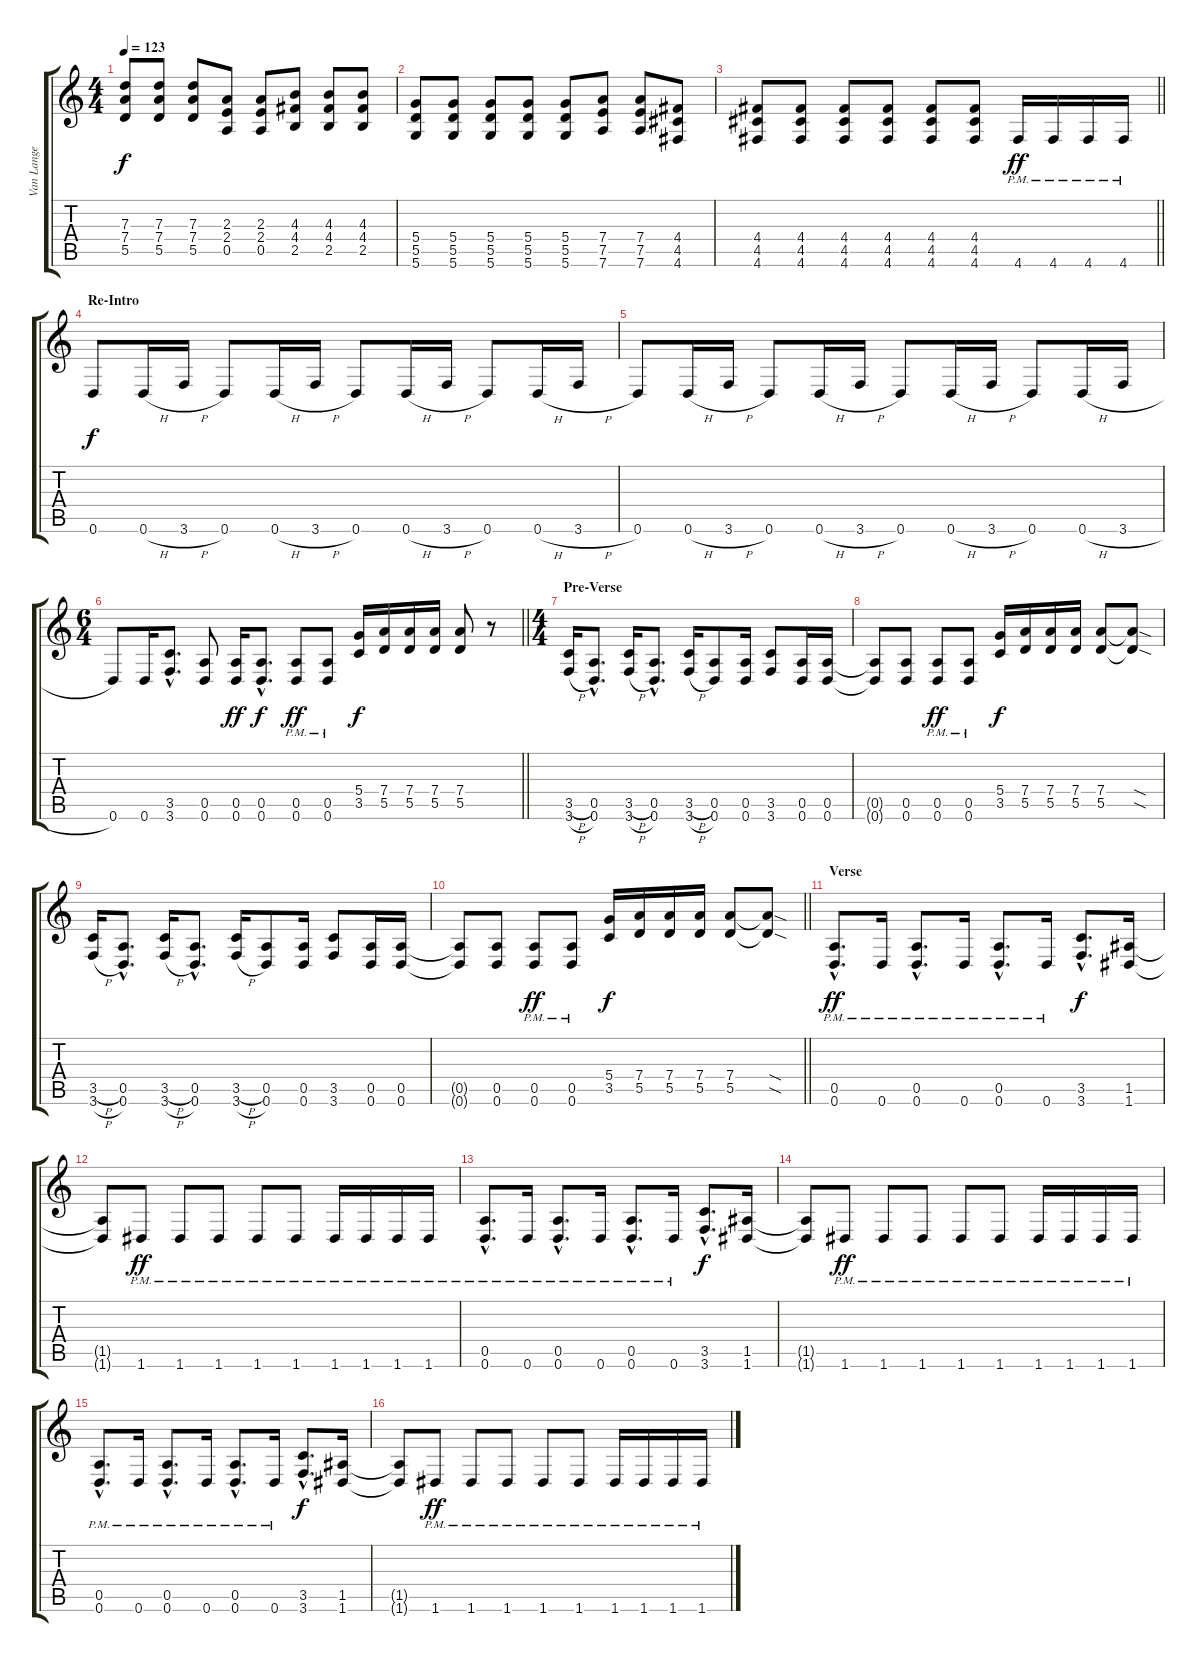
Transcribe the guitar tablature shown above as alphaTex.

\track ("Van Lange" "Van Lange") {instrument distortionguitar}
\staff {score tabs}
\tuning (E4 B3 G3 D3 A2 D2) {hide}
\ts (4 4)
\tempo 123
\clef g2
\ks c
(7.3 7.4 5.5).8{dy f} (7.3 7.4 5.5).8 (7.3 7.4 5.5).8 (2.3 2.4 0.5).8 (2.3 2.4 0.5).8 (4.3 4.4 2.5).8 (4.3 4.4 2.5).8 (4.3 4.4 2.5).8 |
(5.4 5.5 5.6).8 (5.4 5.5 5.6).8 (5.4 5.5 5.6).8 (5.4 5.5 5.6).8 (5.4 5.5 5.6).8 (7.4 7.5 7.6).8 (7.4 7.5 7.6).8 (4.4 4.5 4.6).8 |
\barLineRight lightlight
(4.4 4.5 4.6).8 (4.4 4.5 4.6).8 (4.4 4.5 4.6).8 (4.4 4.5 4.6).8 (4.4 4.5 4.6).8 (4.4 4.5 4.6).8 4.6{pm}.16{dy ff} 4.6{pm}.16 4.6{pm}.16 4.6{pm}.16 |
\section ("" "Re-Intro")
0.6.8{dy f} 0.6{h}.16 3.6{h}.16 0.6.8 0.6{h}.16 3.6{h}.16 0.6.8 0.6{h}.16 3.6{h}.16 0.6.8 0.6{h}.16 3.6{h}.16 |
0.6.8 0.6{h}.16 3.6{h}.16 0.6.8 0.6{h}.16 3.6{h}.16 0.6.8 0.6{h}.16 3.6{h}.16 0.6.8 0.6{h}.16 3.6{h}.16 |
\ts (6 4)
\barLineRight lightlight
0.6.8 0.6.16 (3.5{hac} 3.6{hac}).8{d} (0.5 0.6).8 (0.5 0.6).16{dy ff} (0.5{hac} 0.6{hac}).8{d dy f} (0.5{pm} 0.6{pm}).8{dy ff} (0.5{pm} 0.6{pm}).8 (5.4 3.5).16{dy f} (7.4 5.5).16 (7.4 5.5).16 (7.4 5.5).16 (7.4 5.5).8 r.8 |
\ts (4 4)
\section ("" "Pre-Verse")
(3.5{h} 3.6{h}).16 (0.5{hac} 0.6{hac}).8{d} (3.5{h} 3.6{h}).16 (0.5{hac} 0.6{hac}).8{d} (3.5{h} 3.6{h}).16 (0.5 0.6).8 (0.5 0.6).16 (3.5 3.6).8 (0.5 0.6).16 (0.5 0.6).16 |
(0.5{t} 0.6{t}).8 (0.5 0.6).8 (0.5{pm} 0.6{pm}).8{dy ff} (0.5{pm} 0.6{pm}).8 (5.4 3.5).16{dy f} (7.4 5.5).16 (7.4 5.5).16 (7.4 5.5).16 (7.4 5.5).8 (7.4{sod t} 5.5{sod t}).8 |
(3.5{h} 3.6{h}).16 (0.5{hac} 0.6{hac}).8{d} (3.5{h} 3.6{h}).16 (0.5{hac} 0.6{hac}).8{d} (3.5{h} 3.6{h}).16 (0.5 0.6).8 (0.5 0.6).16 (3.5 3.6).8 (0.5 0.6).16 (0.5 0.6).16 |
\barLineRight lightlight
(0.5{t} 0.6{t}).8 (0.5 0.6).8 (0.5{pm} 0.6{pm}).8{dy ff} (0.5{pm} 0.6{pm}).8 (5.4 3.5).16{dy f} (7.4 5.5).16 (7.4 5.5).16 (7.4 5.5).16 (7.4 5.5).8 (7.4{sod t} 5.5{sod t}).8 |
\section ("" "Verse")
(0.5{hac pm} 0.6{hac pm}).8{d dy ff} 0.6{pm}.16 (0.5{hac pm} 0.6{hac pm}).8{d} 0.6{pm}.16 (0.5{hac pm} 0.6{hac pm}).8{d} 0.6{pm}.16 (3.5{hac} 3.6{hac}).8{d dy f} (1.5 1.6).16 |
(1.5{t} 1.6{t}).8 1.6{pm}.8{dy ff} 1.6{pm}.8 1.6{pm}.8 1.6{pm}.8 1.6{pm}.8 1.6{pm}.16 1.6{pm}.16 1.6{pm}.16 1.6{pm}.16 |
(0.5{hac pm} 0.6{hac pm}).8{d} 0.6{pm}.16 (0.5{hac pm} 0.6{hac pm}).8{d} 0.6{pm}.16 (0.5{hac pm} 0.6{hac pm}).8{d} 0.6{pm}.16 (3.5{hac} 3.6{hac}).8{d dy f} (1.5 1.6).16 |
(1.5{t} 1.6{t}).8 1.6{pm}.8{dy ff} 1.6{pm}.8 1.6{pm}.8 1.6{pm}.8 1.6{pm}.8 1.6{pm}.16 1.6{pm}.16 1.6{pm}.16 1.6{pm}.16 |
(0.5{hac pm} 0.6{hac pm}).8{d} 0.6{pm}.16 (0.5{hac pm} 0.6{hac pm}).8{d} 0.6{pm}.16 (0.5{hac pm} 0.6{hac pm}).8{d} 0.6{pm}.16 (3.5{hac} 3.6{hac}).8{d dy f} (1.5 1.6).16 |
(1.5{t} 1.6{t}).8 1.6{pm}.8{dy ff} 1.6{pm}.8 1.6{pm}.8 1.6{pm}.8 1.6{pm}.8 1.6{pm}.16 1.6{pm}.16 1.6{pm}.16 1.6{pm}.16
